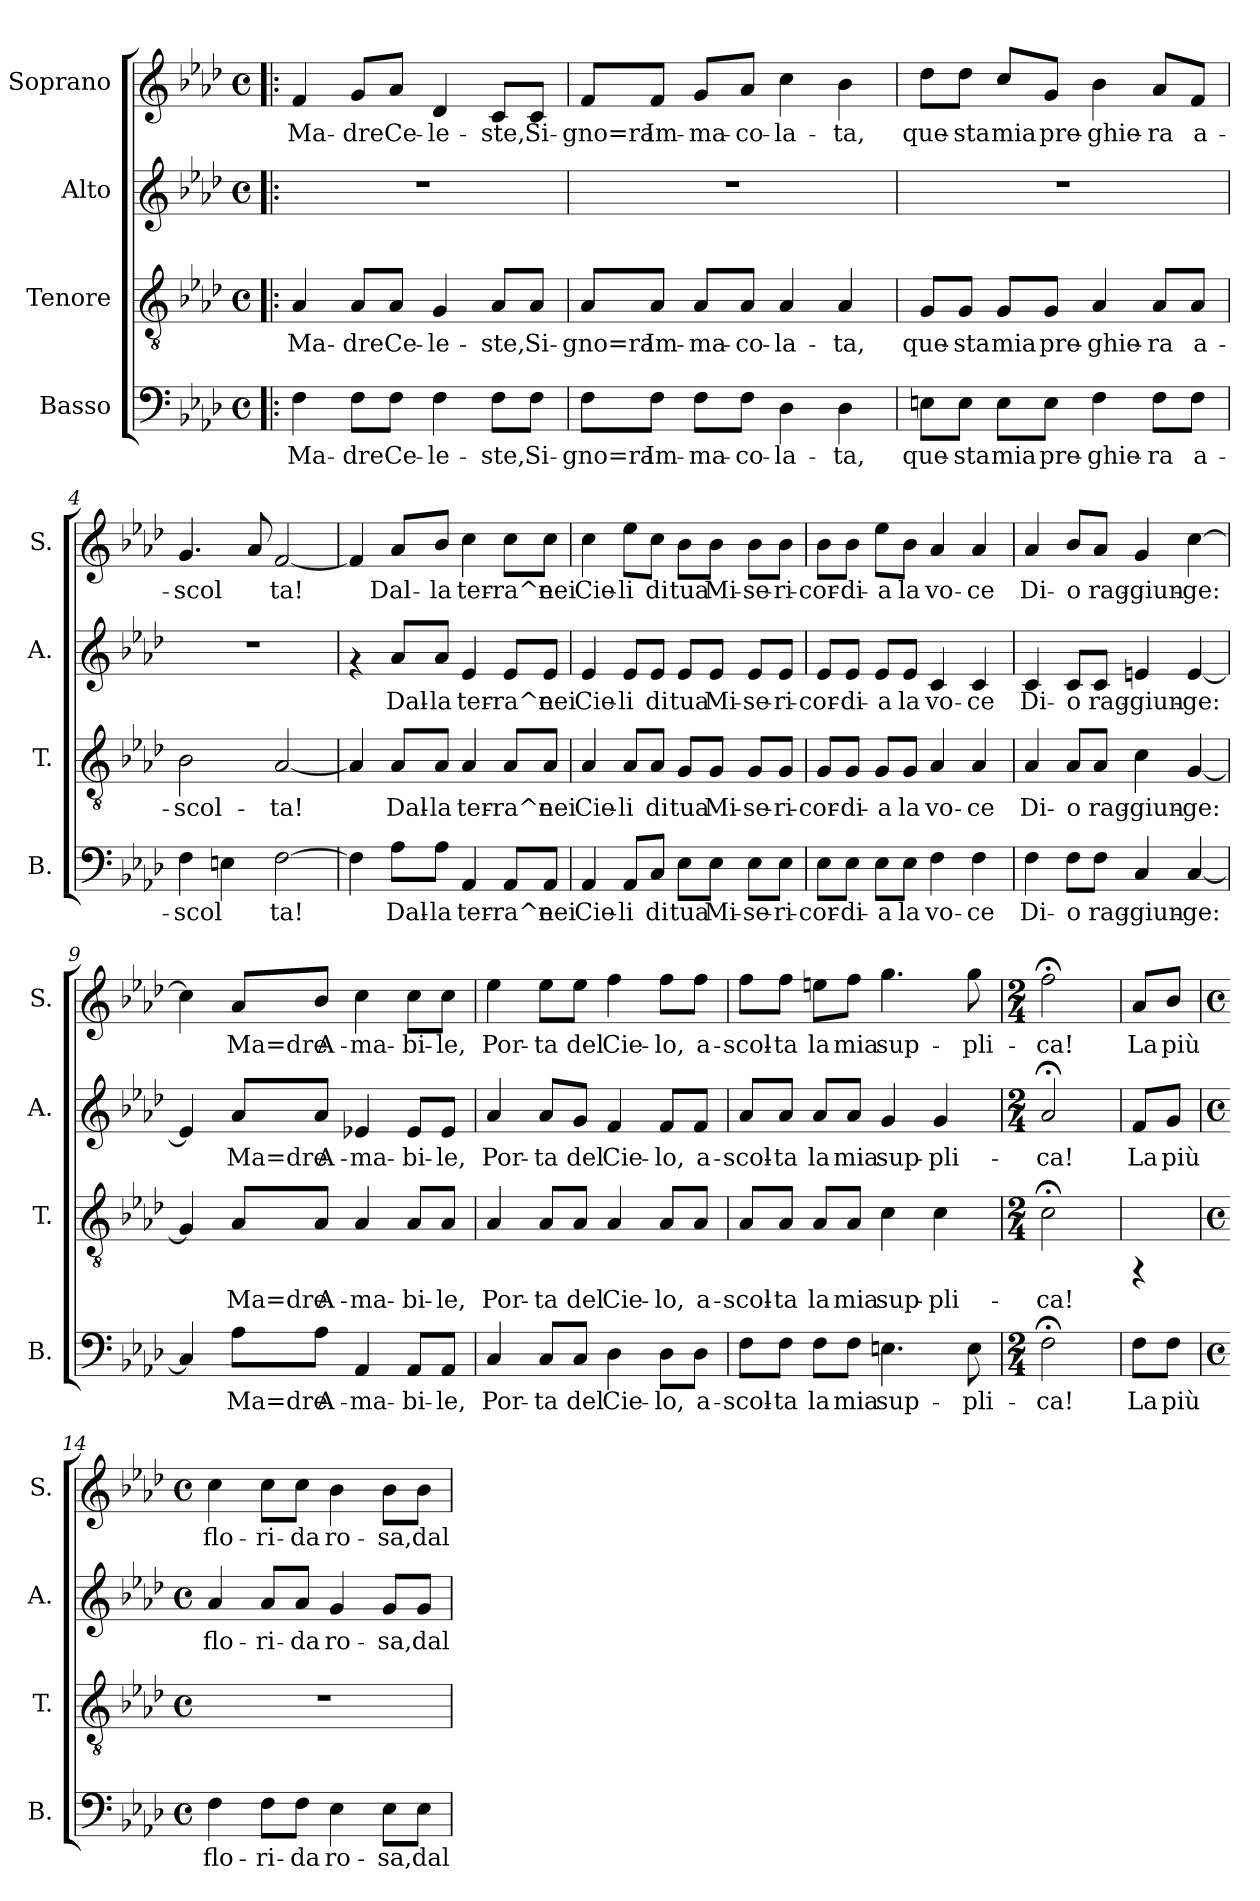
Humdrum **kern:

**kern	**text	**kern	**text	**kern	**text	**kern	**text
*part4	*part4	*part3	*part3	*part2	*part2	*part1	*part1
*staff4	*staff4	*staff3	*staff3	*staff2	*staff2	*staff1	*staff1
*I"Basso	*	*I"Tenore	*	*I"Alto	*	*I"Soprano	*
*I'B.	*	*I'T.	*	*I'A.	*	*I'S.	*
!!LO:PB:g=z
*stria5	*	*stria5	*	*stria5	*	*stria5	*
*clefF4	*	*clefGv2	*	*clefG2	*	*clefG2	*
*k[b-e-a-d-]	*	*k[b-e-a-d-]	*	*k[b-e-a-d-]	*	*k[b-e-a-d-]	*
*A-:	*	*A-:	*	*A-:	*	*A-:	*
*M4/4	*	*M4/4	*	*M4/4	*	*M4/4	*
*met(c)	*	*met(c)	*	*met(c)	*	*met(c)	*
=1!|:	=1!|:	=1!|:	=1!|:	=1!|:	=1!|:	=1!|:	=1!|:
!	!LO:LY:b:cj	!	!LO:LY:b:cj	!	!	!	!LO:LY:b:cj
4F\	Ma-	4A-/	Ma-	1r	.	4f/	Ma-
!	!LO:LY:b:cj	!	!LO:LY:b:cj	!	!	!	!LO:LY:b:cj
8F\L	-dre	8A-/L	-dre	.	.	8g/L	-dre
!	!LO:LY:b:cj	!	!LO:LY:b:cj	!	!	!	!LO:LY:b:cj
8F\J	Ce-	8A-/J	Ce-	.	.	8a-/J	Ce-
!	!LO:LY:b:cj	!	!LO:LY:b:cj	!	!	!	!LO:LY:b:cj
4F\	-le-	4G/	-le-	.	.	4d-/	-le-
!	!LO:LY:b:cj	!	!LO:LY:b:cj	!	!	!	!LO:LY:b:cj
8F\L	-ste,	8A-/L	-ste,	.	.	8c/L	-ste,
!	!LO:LY:b:cj	!	!LO:LY:b:cj	!	!	!	!LO:LY:b:cj
8F\J	Si-	8A-/J	Si-	.	.	8c/J	Si-
=2	=2	=2	=2	=2	=2	=2	=2
!	!LO:LY:b:cj	!	!LO:LY:b:cj	!	!	!	!LO:LY:b:cj
8F\L	-gno=ra	8A-/L	-gno=ra	1r	.	8f/L	-gno=ra
!	!LO:LY:b:cj	!	!LO:LY:b:cj	!	!	!	!LO:LY:b:cj
8F\J	Im-	8A-/J	Im-	.	.	8f/J	Im-
!	!LO:LY:b:cj	!	!LO:LY:b:cj	!	!	!	!LO:LY:b:cj
8F\L	-ma-	8A-/L	-ma-	.	.	8g/L	-ma-
!	!LO:LY:b:cj	!	!LO:LY:b:cj	!	!	!	!LO:LY:b:cj
8F\J	-co-	8A-/J	-co-	.	.	8a-/J	-co-
!	!LO:LY:b:cj	!	!LO:LY:b:cj	!	!	!	!LO:LY:b:cj
4D-\	-la-	4A-/	-la-	.	.	4cc\	-la-
!	!LO:LY:b:cj	!	!LO:LY:b:cj	!	!	!	!LO:LY:b:cj
4D-\	-ta,	4A-/	-ta,	.	.	4b-\	-ta,
=3	=3	=3	=3	=3	=3	=3	=3
!	!LO:LY:b:cj	!	!LO:LY:b:cj	!	!	!	!LO:LY:b:cj
8En\L	que-	8G/L	que-	1r	.	8dd-\L	que-
!	!LO:LY:b:cj	!	!LO:LY:b:cj	!	!	!	!LO:LY:b:cj
8E\J	-sta	8G/J	-sta	.	.	8dd-\J	-sta
!	!LO:LY:b:cj	!	!LO:LY:b:cj	!	!	!	!LO:LY:b:cj
8E\L	mia	8G/L	mia	.	.	8cc/L	mia
!	!LO:LY:b:cj	!	!LO:LY:b:cj	!	!	!	!LO:LY:b:cj
8E\J	pre-	8G/J	pre-	.	.	8g/J	pre-
!	!LO:LY:b:cj	!	!LO:LY:b:cj	!	!	!	!LO:LY:b:cj
4F\	-ghie-	4A-/	-ghie-	.	.	4b-\	-ghie-
!	!LO:LY:b:cj	!	!LO:LY:b:cj	!	!	!	!LO:LY:b:cj
8F\L	-ra	8A-/L	-ra	.	.	8a-/L	-ra
!	!LO:LY:b:cj	!	!LO:LY:b:cj	!	!	!	!LO:LY:b:cj
8F\J	a-	8A-/J	a-	.	.	8f/J	a-
!!LO:LB:g=z
=4	=4	=4	=4	=4	=4	=4	=4
!	!LO:LY:b:cj	!	!LO:LY:b:cj	!	!	!	!LO:LY:b:cj
4F\	-scol-	2B-\	-scol-	1r	.	4.g/	-scol-
!	!LO:LY:b:cj	!	!	!	!	!	!
4En\	--	.	.	.	.	.	.
!	!	!	!	!	!	!	!LO:LY:b:cj
.	.	.	.	.	.	8a-/	--
!	!LO:LY:b:cj	!	!LO:LY:b:cj	!	!	!	!LO:LY:b:cj
[>2F\	-ta!	[<2A-/	-ta!	.	.	[<2f/	-ta!
=5	=5	=5	=5	=5	=5	=5	=5
!	!LO:LY:b:cj	!	!LO:LY:b:cj	!	!	!	!LO:LY:b:cj
4F\]	.	4A-/]	.	4rf	.	4f/]	.
!	!LO:LY:b:cj	!	!LO:LY:b:cj	!	!LO:LY:b:cj	!	!LO:LY:b:cj
8A-\L	Dal-	8A-/L	Dal-	8a-/L	Dal-	8a-/L	Dal-
!	!LO:LY:b:cj	!	!LO:LY:b:cj	!	!LO:LY:b:cj	!	!LO:LY:b:cj
8A-\J	-la	8A-/J	-la	8a-/J	-la	8b-/J	-la
!	!LO:LY:b:cj	!	!LO:LY:b:cj	!	!LO:LY:b:cj	!	!LO:LY:b:cj
4AA-/	ter-	4A-/	ter-	4e-/	ter-	4cc\	ter-
!	!LO:LY:b:cj	!	!LO:LY:b:cj	!	!LO:LY:b:cj	!	!LO:LY:b:cj
8AA-/L	-ra^e	8A-/L	-ra^e	8e-/L	-ra^e	8cc\L	-ra^e
!	!LO:LY:b:cj	!	!LO:LY:b:cj	!	!LO:LY:b:cj	!	!LO:LY:b:cj
8AA-/J	nei	8A-/J	nei	8e-/J	nei	8cc\J	nei
=6	=6	=6	=6	=6	=6	=6	=6
!	!LO:LY:b:cj	!	!LO:LY:b:cj	!	!LO:LY:b:cj	!	!LO:LY:b:cj
4AA-/	Cie-	4A-/	Cie-	4e-/	Cie-	4cc\	Cie-
!	!LO:LY:b:cj	!	!LO:LY:b:cj	!	!LO:LY:b:cj	!	!LO:LY:b:cj
8AA-/L	-li	8A-/L	-li	8e-/L	-li	8ee-\L	-li
!	!LO:LY:b:cj	!	!LO:LY:b:cj	!	!LO:LY:b:cj	!	!LO:LY:b:cj
8C/J	di	8A-/J	di	8e-/J	di	8cc\J	di
!	!LO:LY:b:cj	!	!LO:LY:b:cj	!	!LO:LY:b:cj	!	!LO:LY:b:cj
8E-\L	tua	8G/L	tua	8e-/L	tua	8b-\L	tua
!	!LO:LY:b:cj	!	!LO:LY:b:cj	!	!LO:LY:b:cj	!	!LO:LY:b:cj
8E-\J	Mi-	8G/J	Mi-	8e-/J	Mi-	8b-\J	Mi-
!	!LO:LY:b:cj	!	!LO:LY:b:cj	!	!LO:LY:b:cj	!	!LO:LY:b:cj
8E-\L	-se-	8G/L	-se-	8e-/L	-se-	8b-\L	-se-
!	!LO:LY:b:cj	!	!LO:LY:b:cj	!	!LO:LY:b:cj	!	!LO:LY:b:cj
8E-\J	-ri-	8G/J	-ri-	8e-/J	-ri-	8b-\J	-ri-
!!LO:PB:g=z
=7	=7	=7	=7	=7	=7	=7	=7
!	!LO:LY:b:cj	!	!LO:LY:b:cj	!	!LO:LY:b:cj	!	!LO:LY:b:cj
8E-\L	-cor-	8G/L	-cor-	8e-/L	-cor-	8b-\L	-cor-
!	!LO:LY:b:cj	!	!LO:LY:b:cj	!	!LO:LY:b:cj	!	!LO:LY:b:cj
8E-\J	-di-	8G/J	-di-	8e-/J	-di-	8b-\J	-di-
!	!LO:LY:b:cj	!	!LO:LY:b:cj	!	!LO:LY:b:cj	!	!LO:LY:b:cj
8E-\L	-a	8G/L	-a	8e-/L	-a	8ee-\L	-a
!	!LO:LY:b:cj	!	!LO:LY:b:cj	!	!LO:LY:b:cj	!	!LO:LY:b:cj
8E-\J	la	8G/J	la	8e-/J	la	8b-\J	la
!	!LO:LY:b:cj	!	!LO:LY:b:cj	!	!LO:LY:b:cj	!	!LO:LY:b:cj
4F\	vo-	4A-/	vo-	4c/	vo-	4a-/	vo-
!	!LO:LY:b:cj	!	!LO:LY:b:cj	!	!LO:LY:b:cj	!	!LO:LY:b:cj
4F\	-ce	4A-/	-ce	4c/	-ce	4a-/	-ce
=8	=8	=8	=8	=8	=8	=8	=8
!	!LO:LY:b:cj	!	!LO:LY:b:cj	!	!LO:LY:b:cj	!	!LO:LY:b:cj
4F\	Di-	4A-/	Di-	4c/	Di-	4a-/	Di-
!	!LO:LY:b:cj	!	!LO:LY:b:cj	!	!LO:LY:b:cj	!	!LO:LY:b:cj
8F\L	-o	8A-/L	-o	8c/L	-o	8b-/L	-o
!	!LO:LY:b:cj	!	!LO:LY:b:cj	!	!LO:LY:b:cj	!	!LO:LY:b:cj
8F\J	rag-	8A-/J	rag-	8c/J	rag-	8a-/J	rag-
!	!LO:LY:b:cj	!	!LO:LY:b:cj	!	!LO:LY:b:cj	!	!LO:LY:b:cj
4C/	-giun-	4c\	-giun-	4en/	-giun-	4g/	-giun-
!	!LO:LY:b:cj	!	!LO:LY:b:cj	!	!LO:LY:b:cj	!	!LO:LY:b:cj
[<4C/	-ge:	[<4G/	-ge:	[<4e/	-ge:	[>4cc\	-ge:
=9	=9	=9	=9	=9	=9	=9	=9
!	!LO:LY:b:cj	!	!LO:LY:b:cj	!	!LO:LY:b:cj	!	!LO:LY:b:cj
4C/]	.	4G/]	.	4e/]	.	4cc\]	.
!	!LO:LY:b:cj	!	!LO:LY:b:cj	!	!LO:LY:b:cj	!	!LO:LY:b:cj
8A-\L	Ma=dre	8A-/L	Ma=dre	8a-/L	Ma=dre	8a-/L	Ma=dre
!	!LO:LY:b:cj	!	!LO:LY:b:cj	!	!LO:LY:b:cj	!	!LO:LY:b:cj
8A-\J	A-	8A-/J	A-	8a-/J	A-	8b-/J	A-
!	!LO:LY:b:cj	!	!LO:LY:b:cj	!	!LO:LY:b:cj	!	!LO:LY:b:cj
4AA-/	-ma-	4A-/	-ma-	4e-X/	-ma-	4cc\	-ma-
!	!LO:LY:b:cj	!	!LO:LY:b:cj	!	!LO:LY:b:cj	!	!LO:LY:b:cj
8AA-/L	-bi-	8A-/L	-bi-	8e-/L	-bi-	8cc\L	-bi-
!	!LO:LY:b:cj	!	!LO:LY:b:cj	!	!LO:LY:b:cj	!	!LO:LY:b:cj
8AA-/J	-le,	8A-/J	-le,	8e-/J	-le,	8cc\J	-le,
!!LO:PB:g=z
=10	=10	=10	=10	=10	=10	=10	=10
!	!LO:LY:b:cj	!	!LO:LY:b:cj	!	!LO:LY:b:cj	!	!LO:LY:b:cj
4C/	Por-	4A-/	Por-	4a-/	Por-	4ee-\	Por-
!	!LO:LY:b:cj	!	!LO:LY:b:cj	!	!LO:LY:b:cj	!	!LO:LY:b:cj
8C/L	-ta	8A-/L	-ta	8a-/L	-ta	8ee-\L	-ta
!	!LO:LY:b:cj	!	!LO:LY:b:cj	!	!LO:LY:b:cj	!	!LO:LY:b:cj
8C/J	del	8A-/J	del	8g/J	del	8ee-\J	del
!	!LO:LY:b:cj	!	!LO:LY:b:cj	!	!LO:LY:b:cj	!	!LO:LY:b:cj
4D-\	Cie-	4A-/	Cie-	4f/	Cie-	4ff\	Cie-
!	!LO:LY:b:cj	!	!LO:LY:b:cj	!	!LO:LY:b:cj	!	!LO:LY:b:cj
8D-\L	-lo,	8A-/L	-lo,	8f/L	-lo,	8ff\L	-lo,
!	!LO:LY:b:cj	!	!LO:LY:b:cj	!	!LO:LY:b:cj	!	!LO:LY:b:cj
8D-\J	a-	8A-/J	a-	8f/J	a-	8ff\J	a-
=11	=11	=11	=11	=11	=11	=11	=11
!	!LO:LY:b:cj	!	!LO:LY:b:cj	!	!LO:LY:b:cj	!	!LO:LY:b:cj
8F\L	-scol-	8A-/L	-scol-	8a-/L	-scol-	8ff\L	-scol-
!	!LO:LY:b:cj	!	!LO:LY:b:cj	!	!LO:LY:b:cj	!	!LO:LY:b:cj
8F\J	-ta	8A-/J	-ta	8a-/J	-ta	8ff\J	-ta
!	!LO:LY:b:cj	!	!LO:LY:b:cj	!	!LO:LY:b:cj	!	!LO:LY:b:cj
8F\L	la	8A-/L	la	8a-/L	la	8een\L	la
!	!LO:LY:b:cj	!	!LO:LY:b:cj	!	!LO:LY:b:cj	!	!LO:LY:b:cj
8F\J	mia	8A-/J	mia	8a-/J	mia	8ff\J	mia
!	!LO:LY:b:cj	!	!LO:LY:b:cj	!	!LO:LY:b:cj	!	!LO:LY:b:cj
4.En\	sup-	4c\	sup-	4g/	sup-	4.gg\	sup-
!	!	!	!LO:LY:b:cj	!	!LO:LY:b:cj	!	!
.	.	4c\	-pli-	4g/	-pli-	.	.
!	!LO:LY:b:cj	!	!	!	!	!	!LO:LY:b:cj
8E\	-pli-	.	.	.	.	8gg\	-pli-
=12	=12	=12	=12	=12	=12	=12	=12
*M2/4	*	*M2/4	*	*M2/4	*	*M2/4	*
!	!LO:LY:b:cj	!	!LO:LY:b:cj	!	!LO:LY:b:cj	!	!LO:LY:b:cj
2F;<\	-ca!	2c;<\	-ca!	2a-;</	-ca!	2ff;<\	-ca!
!!LO:LB:g=z
=13!	=13!	=13!	=13!	=13!	=13!	=13!	=13!
!	!LO:LY:b:cj	!	!	!	!LO:LY:b:cj	!	!LO:LY:b:cj
8F\L	La	4rEE	.	8f/L	La	8a-/L	La
!	!LO:LY:b:cj	!	!	!	!LO:LY:b:cj	!	!LO:LY:b:cj
8F\J	più	.	.	8g/J	più	8b-/J	più
=14	=14	=14	=14	=14	=14	=14	=14
*M4/4	*	*M4/4	*	*M4/4	*	*M4/4	*
*met(c)	*	*met(c)	*	*met(c)	*	*met(c)	*
!	!LO:LY:b:cj	!	!	!	!LO:LY:b:cj	!	!LO:LY:b:cj
4F\	flo-	1r	.	4a-/	flo-	4cc\	flo-
!	!LO:LY:b:cj	!	!	!	!LO:LY:b:cj	!	!LO:LY:b:cj
8F\L	-ri-	.	.	8a-/L	-ri-	8cc\L	-ri-
!	!LO:LY:b:cj	!	!	!	!LO:LY:b:cj	!	!LO:LY:b:cj
8F\J	-da	.	.	8a-/J	-da	8cc\J	-da
!	!LO:LY:b:cj	!	!	!	!LO:LY:b:cj	!	!LO:LY:b:cj
4E-\	ro-	.	.	4g/	ro-	4b-\	ro-
!	!LO:LY:b:cj	!	!	!	!LO:LY:b:cj	!	!LO:LY:b:cj
8E-\L	-sa,	.	.	8g/L	-sa,	8b-\L	-sa,
!	!LO:LY:b:cj	!	!	!	!LO:LY:b:cj	!	!LO:LY:b:cj
8E-\J	dal	.	.	8g/J	dal	8b-\J	dal
=	=	=	=	=	=	=	=
*-	*-	*-	*-	*-	*-	*-	*-
